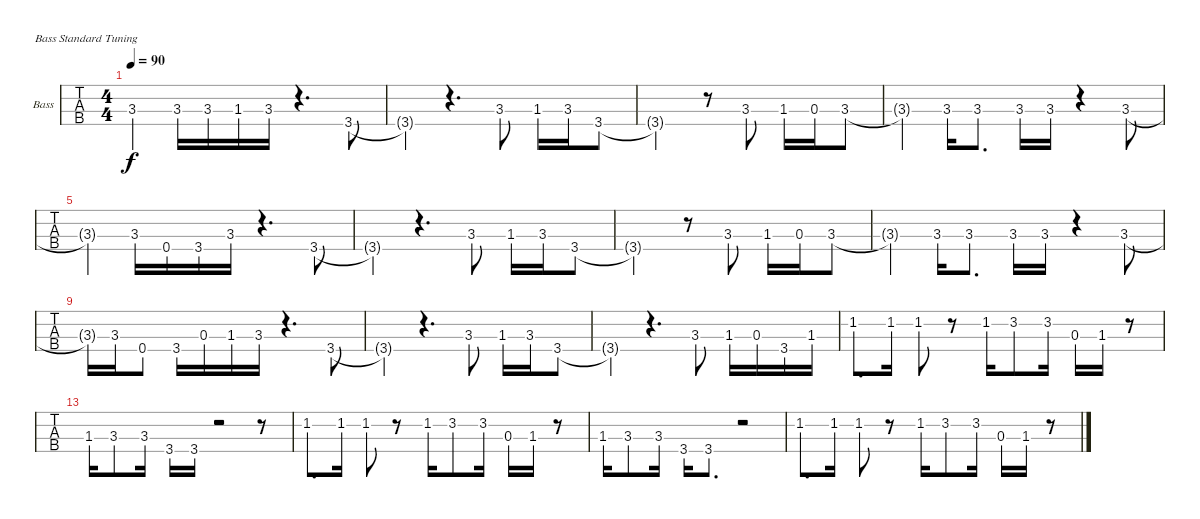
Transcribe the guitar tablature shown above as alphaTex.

\bracketExtendMode nobrackets
\firstSystemTrackNameOrientation horizontal
\otherSystemsTrackNameOrientation horizontal
\defaultBarNumberDisplay FirstOfSystem
\track ("Bass" "Bass") {instrument fretlessbass}
\staff {tabs}
\tuning (G2 D2 A1 E1)
\ts (4 4)
\tempo 90
\clef f4
\ks c
3.3{t}.4{dy f} 3.3.16 3.3.16 1.3.16 3.3.16 r.4{d} 3.4.8 |
3.4{t}.4 r.4{d} 3.3.8 1.3.16 3.3.16 3.4.8 |
3.4{t}.2 r.8 3.3.8 1.3.16 0.3.16 3.3.8 |
3.3{t}.4 3.3.16 3.3.8{d} 3.3.16 3.3.16 r.4 3.3.8 |
3.3{t}.4 3.3.16 0.4.16 3.4.16 3.3.16 r.4{d} 3.4.8 |
3.4{t}.4 r.4{d} 3.3.8 1.3.16 3.3.16 3.4.8 |
3.4{t}.2 r.8 3.3.8 1.3.16 0.3.16 3.3.8 |
3.3{t}.4 3.3.16 3.3.8{d} 3.3.16 3.3.16 r.4 3.3.8 |
3.3{t}.16 3.3.16 0.4.8 3.4.16 0.3.16 1.3.16 3.3.16 r.4{d} 3.4.8 |
3.4{t}.4 r.4{d} 3.3.8 1.3.16 3.3.16 3.4.8 |
3.4{t}.4 r.4{d} 3.3.8 1.3.16 0.3.16 3.4.16 1.3.16 |
1.2.8{d} 1.2.16 1.2.8 r.8 1.2.16 3.2.8 3.2.16 0.3.16 1.3.16 r.8 |
1.3.16 3.3.8 3.3.16 3.4.16 3.4.16 r.2 r.8 |
1.2.8{d} 1.2.16 1.2.8 r.8 1.2.16 3.2.8 3.2.16 0.3.16 1.3.16 r.8 |
1.3.16 3.3.8 3.3.16 3.4.16 3.4.8{d} r.2 |
1.2.8{d} 1.2.16 1.2.8 r.8 1.2.16 3.2.8 3.2.16 0.3.16 1.3.16 r.8
